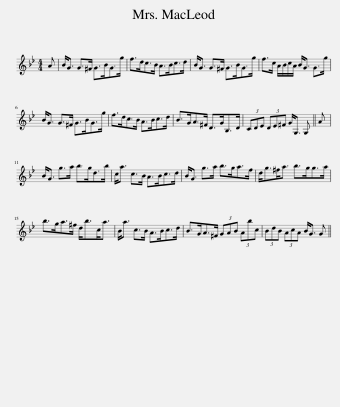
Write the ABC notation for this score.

X:1
L:1/8
M:4/4
I:linebreak $
K:Gmin
V:1 treble
V:1
 A | B<G G>^F G>BG>g | f>dc>B A>Bc>d | B<G G>^F G>BG>g | f>c A/B/c/A/ B<G G>g |$ %5
 B<G G>^F G>BG>g | f>dc>B A>Bc>d | B>GA>^F D>GB,>D | (3CDE (3DE^F G<G, G, || A |$ %10
 B<G g>a b>gd>b | c<a c>B A>Bc>d | B<G g>a b>ga>f | d<g^f<a b>gg>a |$ b>ga>^f d<bc<a | %15
 B<a c>B A>Bc>d | B>GA>^F (3GAB (3Abc | (3BdB (3AcA B<G G || %18
